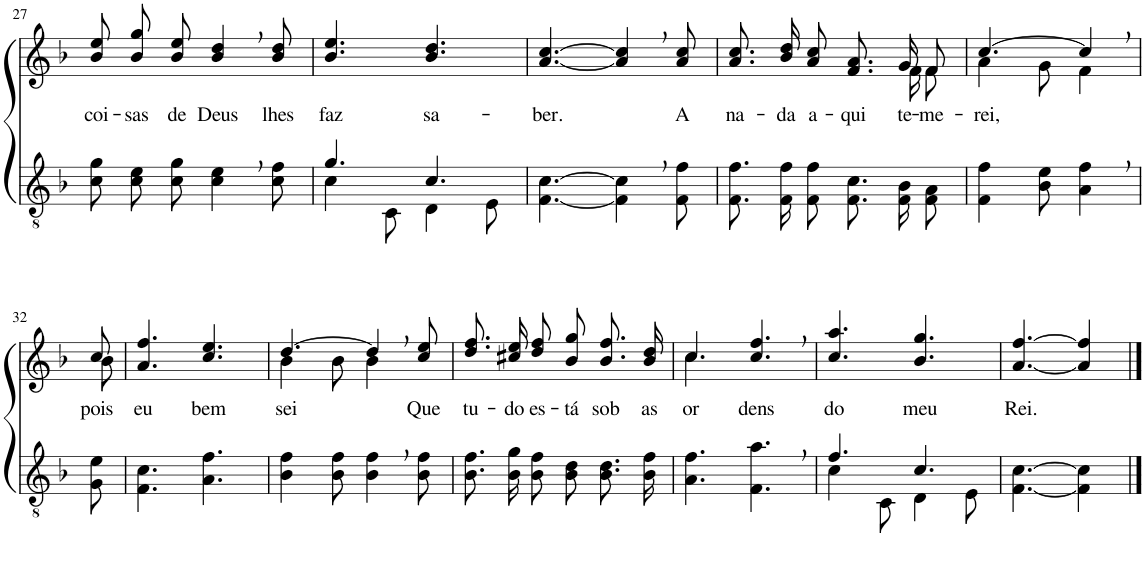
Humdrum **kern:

**kern	**kern	**text
*part2	*part1	*part1
*staff2	*staff1	*staff1
*I"Parte III e IV	*I"Parte I e II	*
!!LO:PB:g=z
*clefGv2	*clefG2	*
*Trd3c5	*Trd3c5	*
*k[b-]	*k[b-]	*
*M6/8	*M6/8	*
=27	=27	=27
!	!	!LO:LY:b
8c\ 8g\L	8b-\ 8ee\L	coi-
!	!	!LO:LY:b
8c\ 8e\	8b-\ 8gg\	-sas
!	!	!LO:LY:b
8c\ 8g\J	8b-\ 8ee\J	de
!	!	!LO:LY:b
4c\, 4e\,	4b-/, 4dd/,	Deus
!	!	!LO:LY:b
8c\ 8f\	8b-/ 8dd/	lhes
=28	=28	=28
*^	*	*
!	!	!	!LO:LY:b
4.g/	4c\	4.b-/ 4.ee/	faz
.	8C\	.	.
!	!	!	!LO:LY:b
4.c/	4D\	4.b-/ 4.dd/	sa-
.	8E\	.	.
=29	=29	=29	=29
!	!	!	!LO:LY:b
*v	*v	*	*
[4.F\ [4.c\	[4.a/ [4.cc/	-ber.
4F\], 4c\],	4a/], 4cc/],	.
!	!	!LO:LY:b
8F\ 8f\	8a/ 8cc/	A
=30	=30	=30
!	!	!LO:LY:b
*	*^	*
8.F\ 8.f\L	8.a\ 8.cc\L	16ryy	na-
!	!	!	!LO:LY:b
*	*v	*v	*
16F\ 16f\K	16b-\ 16dd\K	-da
!	!	!LO:LY:b
8F\ 8f\J	8a\ 8cc\J	a-
!	!	!LO:LY:b
8.F/ 8.c/L	8.f/ 8.a/L	-qui
*	*^	*
!	!	!	!LO:LY:b
16F/ 16B-/K	16g/K	16f\KL	te-
!	!	!	!LO:LY:b
8F/ 8A/J	8f/J	8f\J	-me-
=31	=31	=31	=31
!	!	!	!LO:LY:b
4F\ 4f\	[4.cc/	4a\	-rei,
8B-\ 8e\	.	8g\	.
4A\, 4f\,	4cc,/]	4f\	.
!!LO:LB:g=z	!!
=32	=32	=32	=32
!	!	!	!LO:LY:b
8G\ 8e\	8cc/	8b-\	pois
=33	=33	=33	=33
!	!	!	!LO:LY:b
*	*v	*v	*
4.F\ 4.c\	4.a/ 4.ff/	eu
!	!	!LO:LY:b
4.A\ 4.f\	4.cc/ 4.ee/	bem
=34	=34	=34
*	*^	*
!	!	!	!LO:LY:b
4B-\ 4f\	[4.dd/	4b-\	sei
8B-\ 8f\	.	8b-\	.
4B-\, 4f\,	4dd,/]	4b-\	.
!	!	!	!LO:LY:b
8B-\ 8f\	8cc/ 8ee/	8ryy	Que
=35	=35	=35	=35
!	!	!	!LO:LY:b
*	*v	*v	*
8.B-\ 8.f\L	8.dd\ 8.ff\L	tu-
!	!	!LO:LY:b
16B-\ 16g\K	16cc#X\ 16ee\K	-do
!	!	!LO:LY:b
8B-\ 8f\J	8dd\ 8ff\J	es-
!	!	!LO:LY:b
8B-\ 8d\L	8b-\ 8gg\L	-tá
!	!	!LO:LY:b
8.B-\ 8.d\	8.b-\ 8.ff\	sob
!	!	!LO:LY:b
16B-\ 16f\Jk	16b-\ 16dd\Jk	as
=36	=36	=36
*	*^	*
!	!	!	!LO:LY:b
4.A\ 4.f\	4.cc/	4.cc\	or-
!	!	!	!LO:LY:b
4.F\, 4.a\,	4.cc/, 4.ff/,	4.ryy	-dens
=37	=37	=37	=37
*^	*	*	*
!	!	!	!	!LO:LY:b
*	*	*v	*v	*
4.f/	4c\	4.cc/ 4.aa/	do
.	8C\	.	.
!	!	!	!LO:LY:b
4.c/	4D\	4.b-/ 4.gg/	meu
.	8E\	.	.
=38	=38	=38	=38
!	!	!	!LO:LY:b
*v	*v	*	*
[4.F\ [4.c\	[4.a/ [4.ff/	Rei.
4F\] 4c\]	4a/] 4ff/]	.
==	==	==
*-	*-	*-
